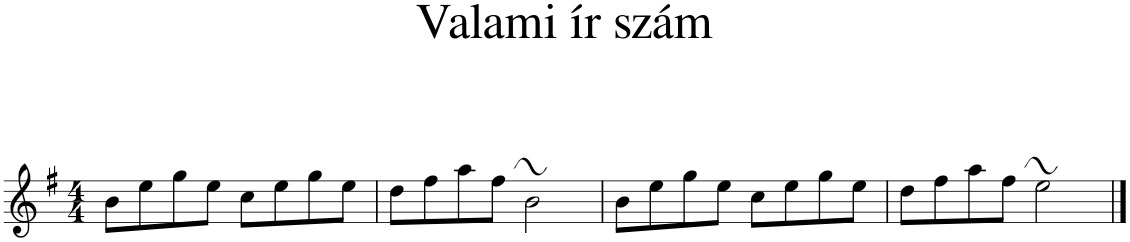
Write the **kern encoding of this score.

**kern
*part1
*staff1
*I"Piano
*I'Pno.
*clefG2
*k[f#]
*M4/4
=1
8b\L
8ee\
8gg\
8ee\J
8cc\L
8ee\
8gg\
8ee\J
=2
8dd\L
8ff#\
8aa\
8ff#\J
2b\
=3
8b\L
8ee\
8gg\
8ee\J
8cc\L
8ee\
8gg\
8ee\J
=4
8dd\L
8ff#\
8aa\
8ff#\J
2ee\
==
*-
